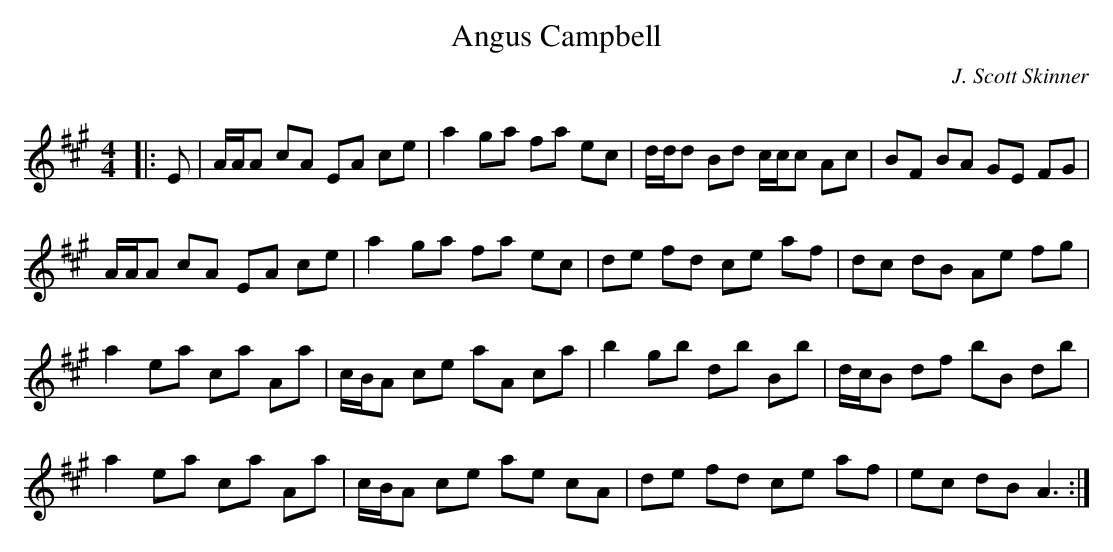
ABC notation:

X:1
T: Angus Campbell
C:J. Scott Skinner
Q:232
K:A
M:4/4
L:1/8
|:E|A1/2A1/2A cA EA ce|a2ga fa ec|d1/2d1/2d Bd c1/2c1/2c Ac|BF BA GE FG|
A1/2A1/2A cA EA ce|a2ga fa ec|de fd ce af|dc dB Ae fg|
a2ea ca Aa|c1/2B1/2A ce aA ca|b2gb db Bb|d1/2c1/2B df bB db|
a2ea ca Aa|c1/2B1/2A ce ae cA|de fd ce af|ec dB A3:|
